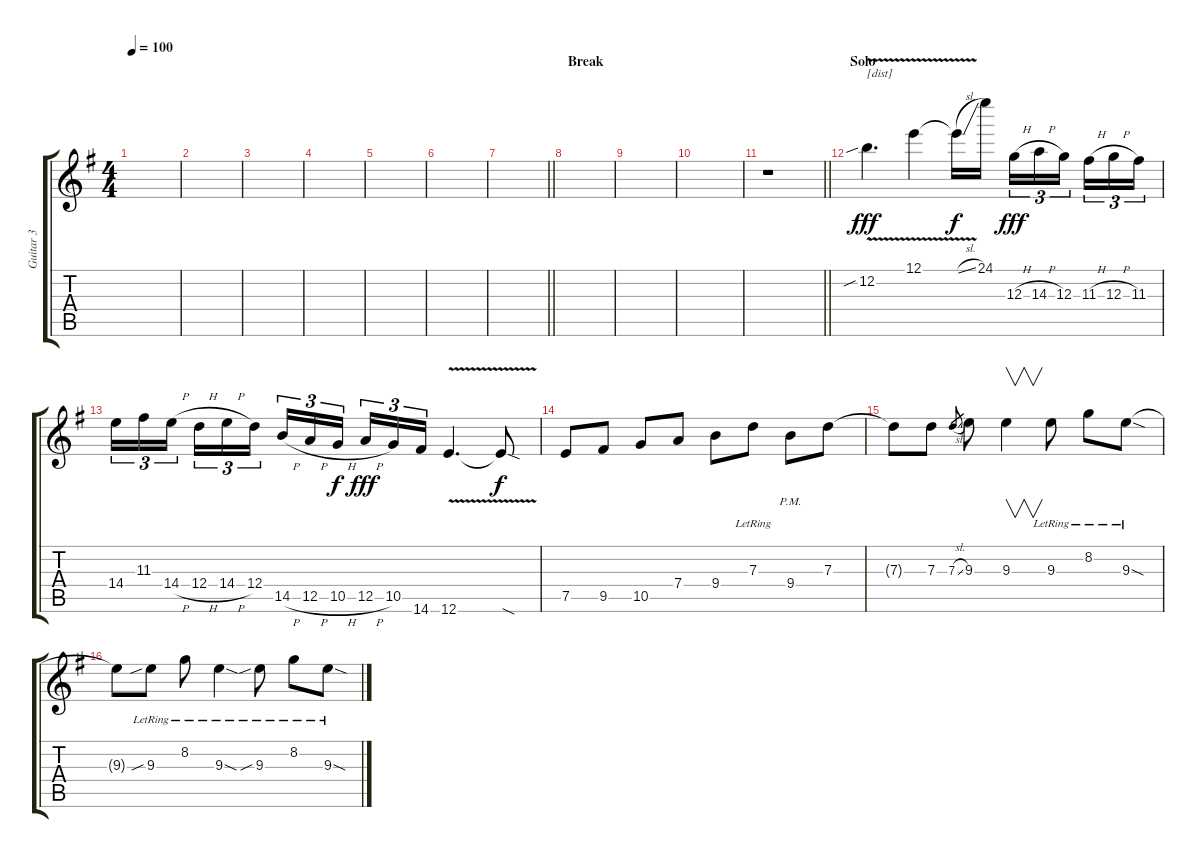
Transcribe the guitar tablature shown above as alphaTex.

\track ("Guitar 3" "Guitar 3") {instrument distortionguitar}
\staff {score tabs}
\tuning (E4 B3 G3 D3 A2 E2) {hide}
\ts (4 4)
\tempo 100
\clef g2
\ks eminor
|
|
|
|
|
|
\barLineRight lightlight
|
\section ("" "Break")
|
|
|
\barLineRight lightlight
r.1 |
\section ("" "Solo")
12.2{v sib}.4{d txt "[dist]" dy fff} 12.1{v}.4 12.1{sl t}.16{dy f} 24.1.16 12.3{h}.16{tu (3 2) dy fff} 14.3{h}.16{tu (3 2)} 12.3.16{tu (3 2) beam splitsecondary} 11.3{h}.16{tu (3 2)} 12.3{h}.16{tu (3 2)} 11.3.16{tu (3 2)} |
14.4.16{tu (3 2)} 11.3.16{tu (3 2)} 14.4{h}.16{tu (3 2) beam splitsecondary} 12.4{h}.16{tu (3 2)} 14.4{h}.16{tu (3 2)} 12.4.16{tu (3 2)} 14.5{h}.16{tu (3 2)} 12.5{h}.16{tu (3 2)} 10.5{h}.16{tu (3 2) dy f beam splitsecondary} 12.5{h}.16{tu (3 2) dy fff} 10.5.16{tu (3 2)} 14.6.16{tu (3 2)} 12.6{v}.4{d} 12.6{sod t}.8{dy f} |
7.5.8 9.5.8 10.5.8 7.4.8 9.4.8 7.3{lr}.8 9.4{pm}.8 7.3.8 |
7.3{t}.8 7.3.8 7.3{sl}.8{gr} 9.3.8 9.3.4{v} 9.3{lr}.8 8.2{lr}.8 9.3{sod lr}.8 |
9.3{t}.8 9.3{sib lr}.8 8.2{lr}.8 9.3{sod lr}.4 9.3{sib lr}.8 8.2{lr}.8 9.3{sod lr}.8
